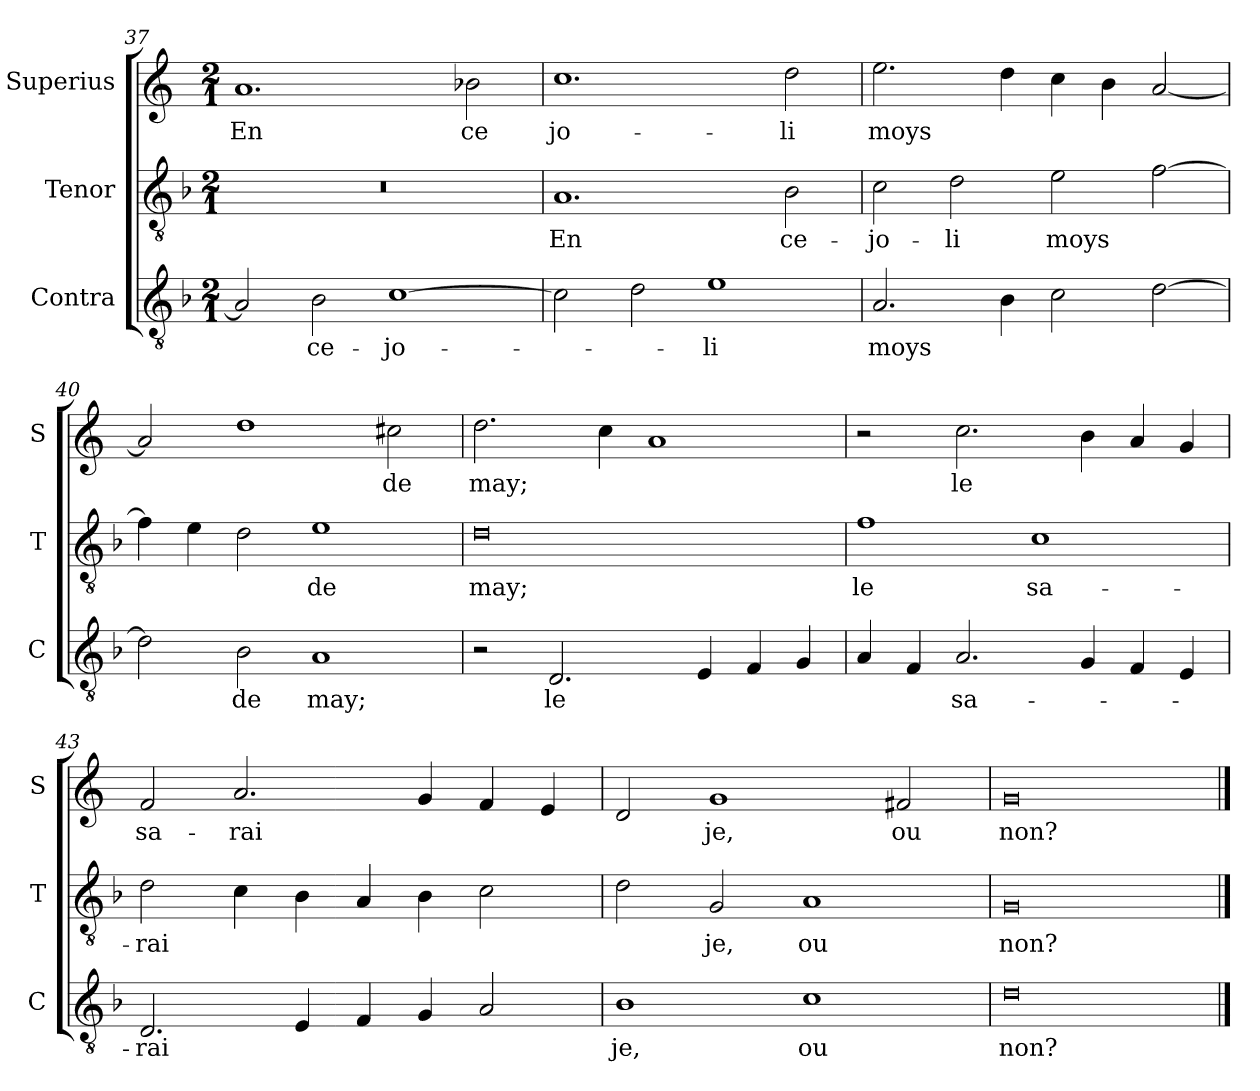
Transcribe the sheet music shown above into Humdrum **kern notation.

**kern	**text	**kern	**text	**kern	**text
*part3	*part3	*part2	*part2	*part1	*part1
*staff3	*staff3	*staff2	*staff2	*staff1	*staff1
*I"Contra	*	*I"Tenor	*	*I"Superius	*
*I'C	*	*I'T	*	*I'S	*
*clefGv2	*	*clefGv2	*	*clefG2	*
*k[b-]	*	*k[b-]	*	*k[]	*
*M2/1	*	*M2/1	*	*M2/1	*
=37	=37	=37	=37	=37	=37
2A]	.	0r	.	1.a	En
2B-\	ce-	.	.	.	.
[1c	jo-	.	.	.	.
.	.	.	.	2b-X\	ce
=38	=38	=38	=38	=38	=38
2c\]	.	1.A	En	1.cc	jo-
2d\	.	.	.	.	.
1e	-li	.	.	.	.
.	.	2B-\	ce-	2dd\	-li
=39	=39	=39	=39	=39	=39
2.A	moys	2c\	jo-	2.ee\	moys
.	.	2d\	-li	.	.
4B-\	.	.	.	4dd\	.
2c\	.	2e\	moys	4cc\	.
.	.	.	.	4b\	.
[2d\	.	[2f\	.	[2a/	.
=40	=40	=40	=40	=40	=40
2d\]	.	4f\]	.	2a/]	.
.	.	4e\	.	.	.
2B-\	de	2d\	.	1dd	.
1A	may;	1e	de	.	.
.	.	.	.	2cc#X\	de
=41	=41	=41	=41	=41	=41
2r	.	0d	may;	2.dd\	may;
2.D	le	.	.	.	.
.	.	.	.	4cc\	.
.	.	.	.	1a	.
4E	.	.	.	.	.
4F	.	.	.	.	.
4G	.	.	.	.	.
=42	=42	=42	=42	=42	=42
4A	.	1f	le	2r	.
4F	.	.	.	.	.
2.A	sa-	.	.	2.cc\	le
.	.	1c	sa-	.	.
4G	.	.	.	4b\	.
4F	.	.	.	4a/	.
4E	.	.	.	4g/	.
=43	=43	=43	=43	=43	=43
2.D	-rai	2d\	-rai	2f/	sa-
.	.	4c\	.	2.a/	-rai
4E	.	4B-\	.	.	.
4F	.	4A/	.	.	.
4G	.	4B-\	.	4g/	.
2A	.	2c\	.	4f/	.
.	.	.	.	4e/	.
=44	=44	=44	=44	=44	=44
1B-	je,	2d\	.	2d/	.
.	.	2G/	je,	1g	je,
1c	ou	1A	ou	.	.
.	.	.	.	2f#X/	ou
=45	=45	=45	=45	=45	=45
0d	non?	0G	non?	0g	non?
==	==	==	==	==	==
*-	*-	*-	*-	*-	*-
